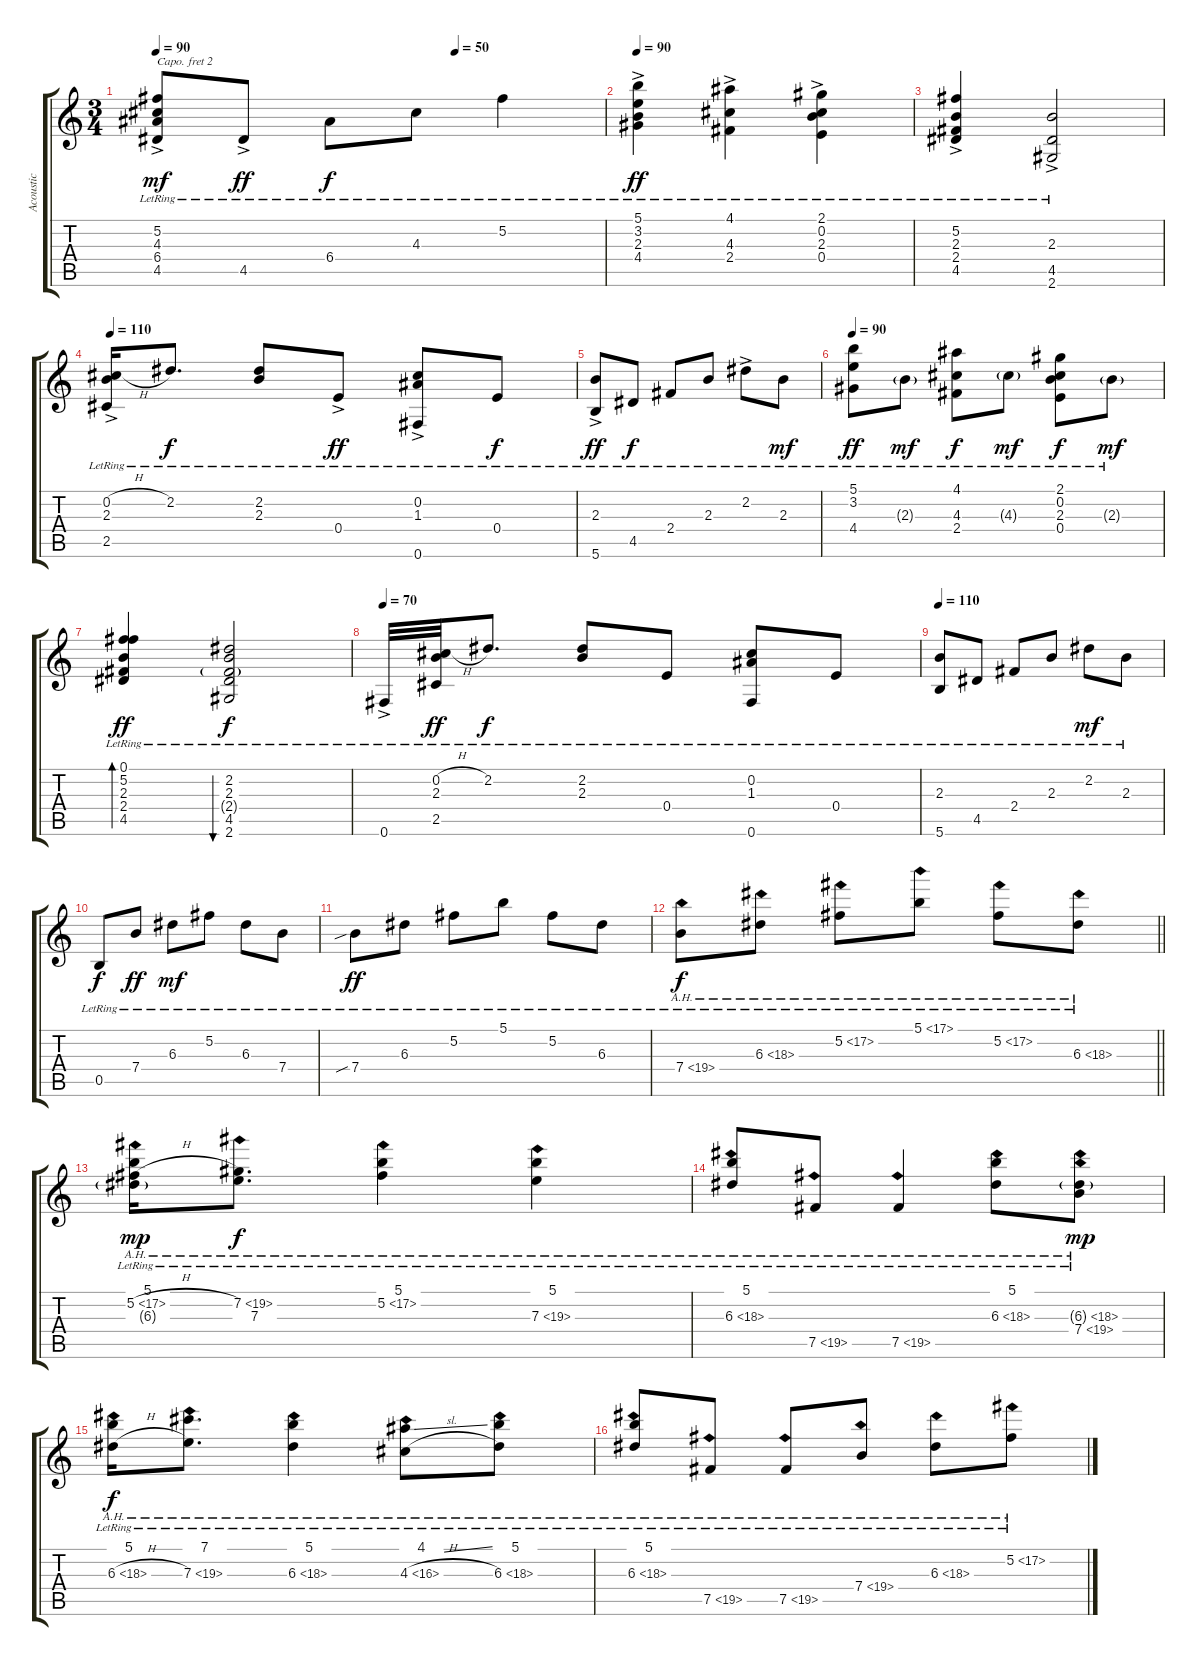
\track ("Acoustic" "Acoustic") {instrument acousticguitarsteel}
\staff {score tabs}
\capo 2
\tuning (E4 B3 G3 D3 A2 E2) {hide}
\ts (3 4)
\tempo 90
\tempo (50 0.6666666666666666)
\clef g2
\ks c
(5.2{ac lr} 4.3{lr} 6.4{lr} 4.5{lr}).8{dy mf} 4.5{ac lr}.8{dy ff} 6.4{lr}.8{dy f} 4.3{lr}.8 5.2{lr}.4 |
\tempo 90
(5.1{lr} 3.2{lr} 2.3{lr} 4.4{ac lr}).4{dy ff} (4.1{lr} 4.3{lr} 2.4{ac lr}).4 (2.1{lr} 0.2{lr} 2.3{lr} 0.4{ac lr}).4 |
(5.2{lr} 2.3{lr} 2.4{lr} 4.5{ac lr}).4 (2.3{lr} 4.5{lr} 2.6{ac lr}).2 |
\tempo 110
(0.2{h lr} 2.3{lr} 2.5{ac lr}).16 2.2{lr}.8{d dy f} (2.2{lr} 2.3{lr}).8 0.4{ac lr}.8{dy ff} (0.2{lr} 1.3{lr} 0.6{ac lr}).8 0.4{lr}.8{dy f} |
(2.3{lr} 5.6{ac lr}).8{dy ff} 4.5{lr}.8{dy f} 2.4{lr}.8 2.3{lr}.8 2.2{ac lr}.8 2.3{lr}.8{dy mf} |
\tempo 90
(5.1{lr} 3.2{lr} 4.4{lr}).8{dy ff} 2.3{g lr}.8{dy mf} (4.1{lr} 4.3{lr} 2.4{lr}).8{dy f} 4.3{g lr}.8{dy mf} (2.1{lr} 0.2{lr} 2.3{lr} 0.4{lr}).8{dy f} 2.3{g lr}.8{dy mf} |
(0.1{lr} 5.2{lr} 2.3{lr} 2.4{lr} 4.5{lr}).4{bd 240 dy ff} (2.2{lr} 2.3{lr} 2.4{g lr} 4.5{lr} 2.6{lr}).2{bu 240 dy f} |
\tempo 70
0.6{ac lr}.32 (0.2{h lr} 2.3{lr} 2.5{lr}).32{dy ff} 2.2{lr}.8{d dy f} (2.2{lr} 2.3{lr}).8 0.4{lr}.8 (0.2{lr} 1.3{lr} 0.6{lr}).8 0.4{lr}.8 |
\tempo 110
(2.3{lr} 5.6{lr}).8 4.5{lr}.8 2.4{lr}.8 2.3{lr}.8 2.2{lr}.8{dy mf} 2.3{lr}.8 |
0.5{lr}.8{dy f} 7.4{lr}.8{dy ff} 6.3{lr}.8{dy mf} 5.2{lr}.8 6.3{lr}.8 7.4{lr}.8 |
7.4{sib lr}.8{dy ff} 6.3{lr}.8 5.2{lr}.8 5.1{lr}.8 5.2{lr}.8 6.3{lr}.8 |
\barLineRight lightlight
7.4{ah 12 lr}.8{dy f} 6.3{ah 12 lr}.8 5.2{ah 12 lr}.8 5.1{ah 12 lr}.8 5.2{ah 12 lr}.8 6.3{ah 12 lr}.8 |
(5.1{lr} 5.2{ah 12 h lr} 6.3{g lr}).16{dy mp} (7.2{ah 12 lr} 7.3{lr}).8{d dy f} (5.1{lr} 5.2{ah 12 lr}).4 (5.1{lr} 7.3{ah 12 lr}).4 |
(5.1{lr} 6.3{ah 12 lr}).8 7.5{ah 12 lr}.8 7.5{ah 12 lr}.4 (5.1{lr} 6.3{ah 12 lr}).8 (6.3{ah 12 g lr} 7.4{ah 12 lr}).8{dy mp} |
(5.1{h lr} 6.3{ah 12 h lr}).16{dy f} (7.1{lr} 7.3{ah 12 lr}).8{d} (5.1{lr} 6.3{ah 12 lr}).4 (4.1{sl lr} 4.3{ah 12 h lr}).8 (5.1{lr} 6.3{ah 12 lr}).8 |
(5.1{lr} 6.3{ah 12 lr}).8 7.5{ah 12 lr}.8 7.5{ah 12 lr}.8 7.4{ah 12 lr}.8 6.3{ah 12 lr}.8 5.2{ah 12 lr}.8
